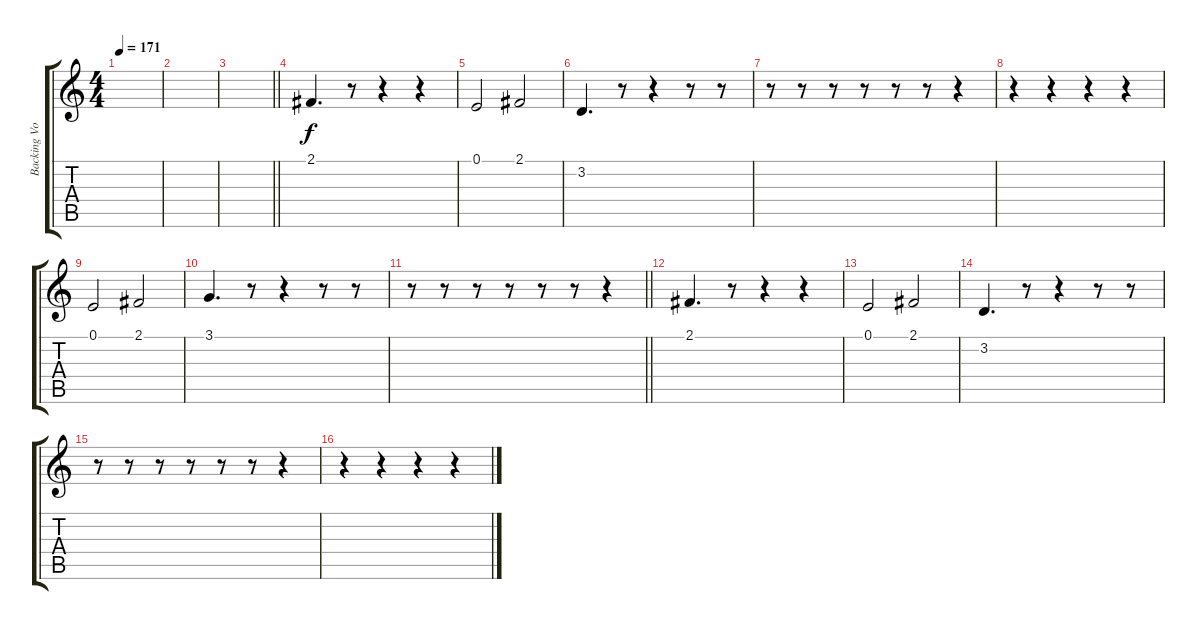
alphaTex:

\track ("Backing Vocals" "Backing Vo") {instrument bassoon}
\staff {score tabs}
\tuning (E4 B3 G3 D3 A2 E2) {hide}
\ts (4 4)
\tempo 171
\clef g2
\ks c
|
|
\barLineRight lightlight
|
2.1.4{d} r.8 r.4 r.4 |
0.1.2 2.1.2 |
3.2.4{d} r.8 r.4 r.8 r.8 |
r.8 r.8 r.8 r.8 r.8 r.8 r.4 |
r.4 r.4 r.4 r.4 |
0.1.2 2.1.2 |
3.1.4{d} r.8 r.4 r.8 r.8 |
\barLineRight lightlight
r.8 r.8 r.8 r.8 r.8 r.8 r.4 |
2.1.4{d} r.8 r.4 r.4 |
0.1.2 2.1.2 |
3.2.4{d} r.8 r.4 r.8 r.8 |
r.8 r.8 r.8 r.8 r.8 r.8 r.4 |
r.4 r.4 r.4 r.4
